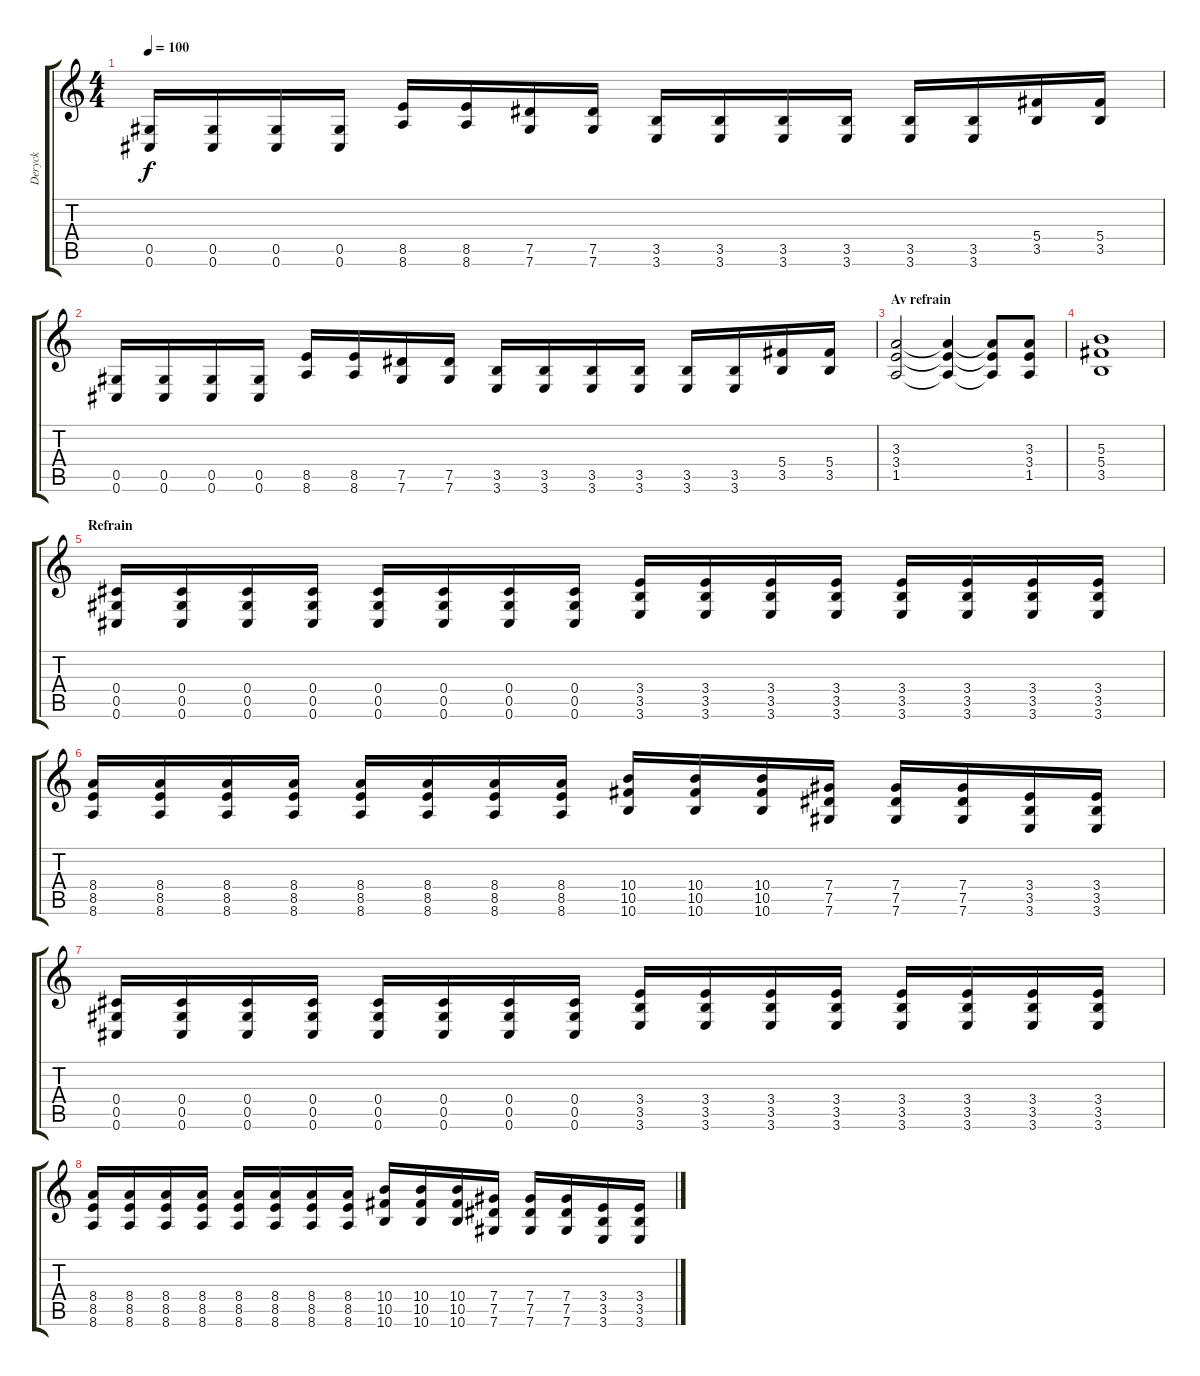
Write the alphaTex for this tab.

\track ("Deryck" "Deryck") {instrument distortionguitar}
\staff {score tabs}
\tuning (Eb4 Bb3 Gb3 Db3 Ab2 Db2) {hide}
\ts (4 4)
\tempo 100
\clef g2
\ks c
(0.5 0.6).16{dy f} (0.5 0.6).16 (0.5 0.6).16 (0.5 0.6).16 (8.5 8.6).16 (8.5 8.6).16 (7.5 7.6).16 (7.5 7.6).16 (3.5 3.6).16 (3.5 3.6).16 (3.5 3.6).16 (3.5 3.6).16 (3.5 3.6).16 (3.5 3.6).16 (5.4 3.5).16 (5.4 3.5).16 |
(0.5 0.6).16 (0.5 0.6).16 (0.5 0.6).16 (0.5 0.6).16 (8.5 8.6).16 (8.5 8.6).16 (7.5 7.6).16 (7.5 7.6).16 (3.5 3.6).16 (3.5 3.6).16 (3.5 3.6).16 (3.5 3.6).16 (3.5 3.6).16 (3.5 3.6).16 (5.4 3.5).16 (5.4 3.5).16 |
\section ("" "Av refrain")
(3.3 3.4 1.5).2 (3.3{t} 3.4{t} 1.5{t}).4 (3.3{t} 3.4{t} 1.5{t}).8 (3.3 3.4 1.5).8 |
(5.3 5.4 3.5).1 |
\section ("" "Refrain")
(0.4 0.5 0.6).16 (0.4 0.5 0.6).16 (0.4 0.5 0.6).16 (0.4 0.5 0.6).16 (0.4 0.5 0.6).16 (0.4 0.5 0.6).16 (0.4 0.5 0.6).16 (0.4 0.5 0.6).16 (3.4 3.5 3.6).16 (3.4 3.5 3.6).16 (3.4 3.5 3.6).16 (3.4 3.5 3.6).16 (3.4 3.5 3.6).16 (3.4 3.5 3.6).16 (3.4 3.5 3.6).16 (3.4 3.5 3.6).16 |
(8.4 8.5 8.6).16 (8.4 8.5 8.6).16 (8.4 8.5 8.6).16 (8.4 8.5 8.6).16 (8.4 8.5 8.6).16 (8.4 8.5 8.6).16 (8.4 8.5 8.6).16 (8.4 8.5 8.6).16 (10.4 10.5 10.6).16 (10.4 10.5 10.6).16 (10.4 10.5 10.6).16 (7.4 7.5 7.6).16 (7.4 7.5 7.6).16 (7.4 7.5 7.6).16 (3.4 3.5 3.6).16 (3.4 3.5 3.6).16 |
(0.4 0.5 0.6).16 (0.4 0.5 0.6).16 (0.4 0.5 0.6).16 (0.4 0.5 0.6).16 (0.4 0.5 0.6).16 (0.4 0.5 0.6).16 (0.4 0.5 0.6).16 (0.4 0.5 0.6).16 (3.4 3.5 3.6).16 (3.4 3.5 3.6).16 (3.4 3.5 3.6).16 (3.4 3.5 3.6).16 (3.4 3.5 3.6).16 (3.4 3.5 3.6).16 (3.4 3.5 3.6).16 (3.4 3.5 3.6).16 |
(8.4 8.5 8.6).16 (8.4 8.5 8.6).16 (8.4 8.5 8.6).16 (8.4 8.5 8.6).16 (8.4 8.5 8.6).16 (8.4 8.5 8.6).16 (8.4 8.5 8.6).16 (8.4 8.5 8.6).16 (10.4 10.5 10.6).16 (10.4 10.5 10.6).16 (10.4 10.5 10.6).16 (7.4 7.5 7.6).16 (7.4 7.5 7.6).16 (7.4 7.5 7.6).16 (3.4 3.5 3.6).16 (3.4 3.5 3.6).16
